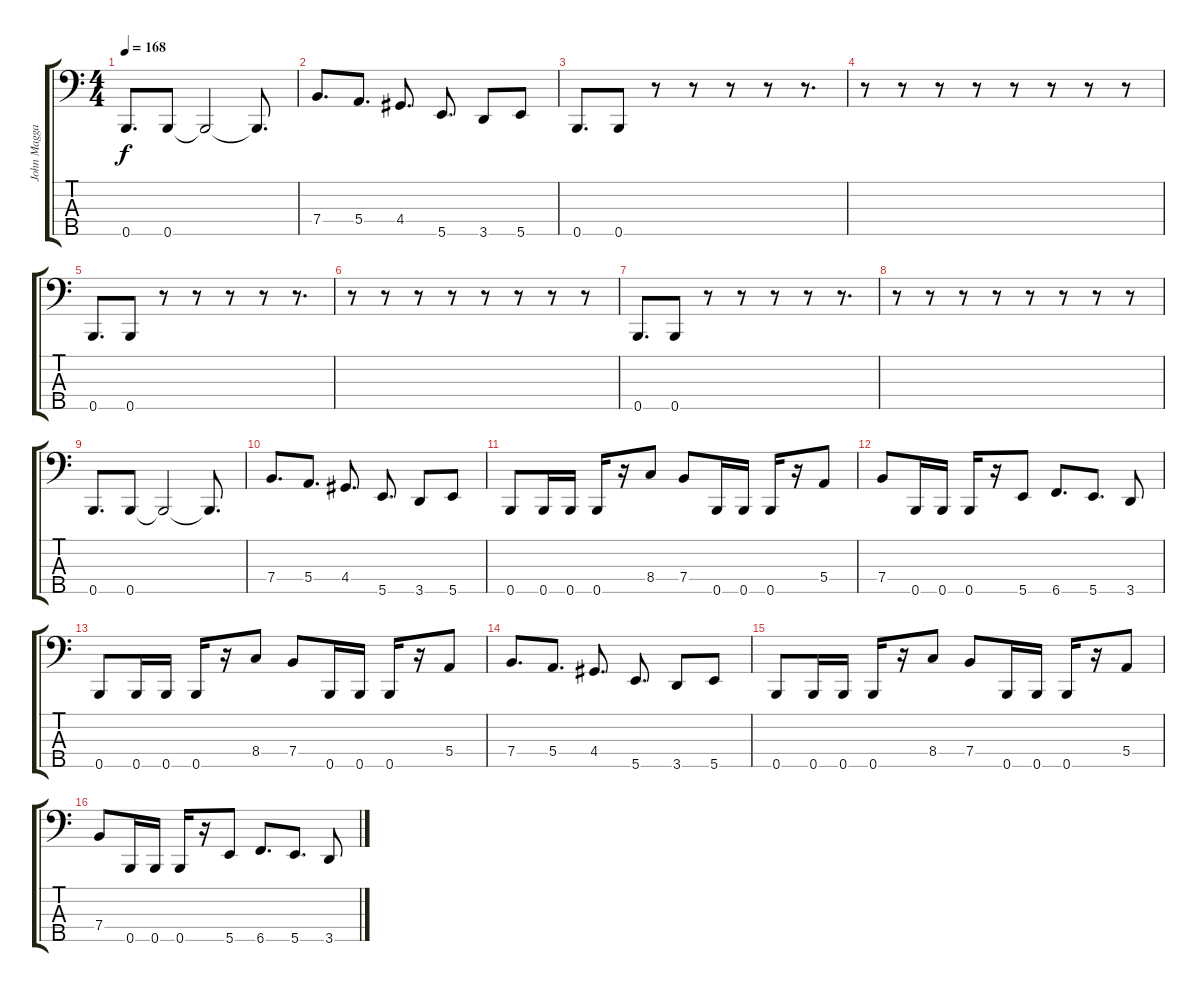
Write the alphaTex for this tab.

\track ("John Maggard" "John Magga") {instrument electricbassfinger}
\staff {score tabs}
\tuning (G2 D2 A1 E1 B0) {hide}
\ts (4 4)
\tempo 168
\clef f4
\ks c
0.5.8{d dy f} 0.5.8 0.5{t}.2 0.5{t}.8{d} |
7.4.8{d} 5.4.8{d} 4.4.8{d} 5.5.8{d} 3.5.8 5.5.8 |
0.5.8{d} 0.5.8 r.8 r.8 r.8 r.8 r.8{d} |
r.8 r.8 r.8 r.8 r.8 r.8 r.8 r.8 |
0.5.8{d} 0.5.8 r.8 r.8 r.8 r.8 r.8{d} |
r.8 r.8 r.8 r.8 r.8 r.8 r.8 r.8 |
0.5.8{d} 0.5.8 r.8 r.8 r.8 r.8 r.8{d} |
r.8 r.8 r.8 r.8 r.8 r.8 r.8 r.8 |
0.5.8{d} 0.5.8 0.5{t}.2 0.5{t}.8{d} |
7.4.8{d} 5.4.8{d} 4.4.8{d} 5.5.8{d} 3.5.8 5.5.8 |
0.5.8 0.5.16 0.5.16 0.5.16 r.16 8.4.8 7.4.8 0.5.16 0.5.16 0.5.16 r.16 5.4.8 |
7.4.8 0.5.16 0.5.16 0.5.16 r.16 5.5.8 6.5.8{d} 5.5.8{d} 3.5.8 |
0.5.8 0.5.16 0.5.16 0.5.16 r.16 8.4.8 7.4.8 0.5.16 0.5.16 0.5.16 r.16 5.4.8 |
7.4.8{d} 5.4.8{d} 4.4.8{d} 5.5.8{d} 3.5.8 5.5.8 |
0.5.8 0.5.16 0.5.16 0.5.16 r.16 8.4.8 7.4.8 0.5.16 0.5.16 0.5.16 r.16 5.4.8 |
7.4.8 0.5.16 0.5.16 0.5.16 r.16 5.5.8 6.5.8{d} 5.5.8{d} 3.5.8
